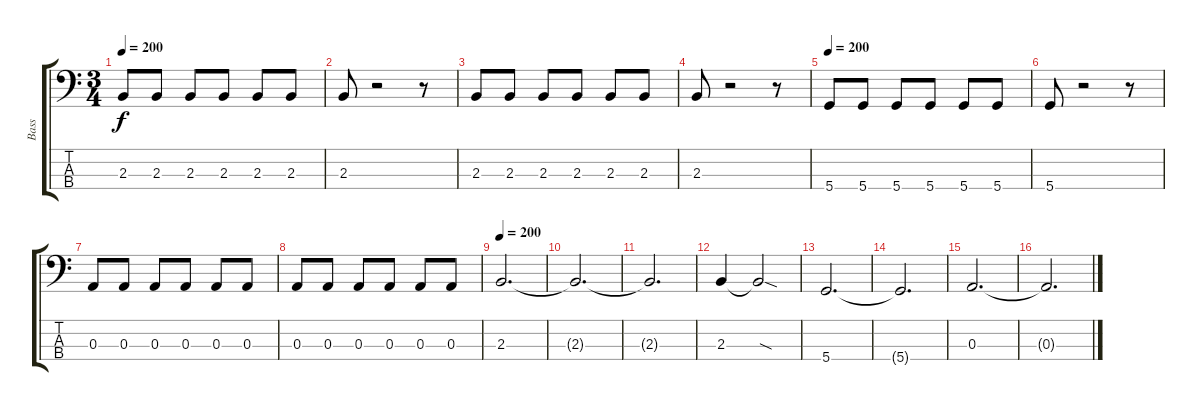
\track ("Bass" "Bass") {instrument electricbasspick}
\staff {score tabs}
\tuning (G2 D2 A1 D1) {hide}
\ts (3 4)
\tempo 200
\clef f4
\ks c
2.3.8{dy f} 2.3.8 2.3.8 2.3.8 2.3.8 2.3.8 |
2.3.8 r.2 r.8 |
2.3.8 2.3.8 2.3.8 2.3.8 2.3.8 2.3.8 |
2.3.8 r.2 r.8 |
\tempo 200
5.4.8 5.4.8 5.4.8 5.4.8 5.4.8 5.4.8 |
5.4.8 r.2 r.8 |
0.3.8 0.3.8 0.3.8 0.3.8 0.3.8 0.3.8 |
0.3.8 0.3.8 0.3.8 0.3.8 0.3.8 0.3.8 |
\tempo 200
2.3.2{d} |
2.3{t}.2{d} |
2.3{t}.2{d} |
2.3.4 2.3{sod t}.2 |
5.4.2{d} |
5.4{t}.2{d} |
0.3.2{d} |
0.3{t}.2{d}
